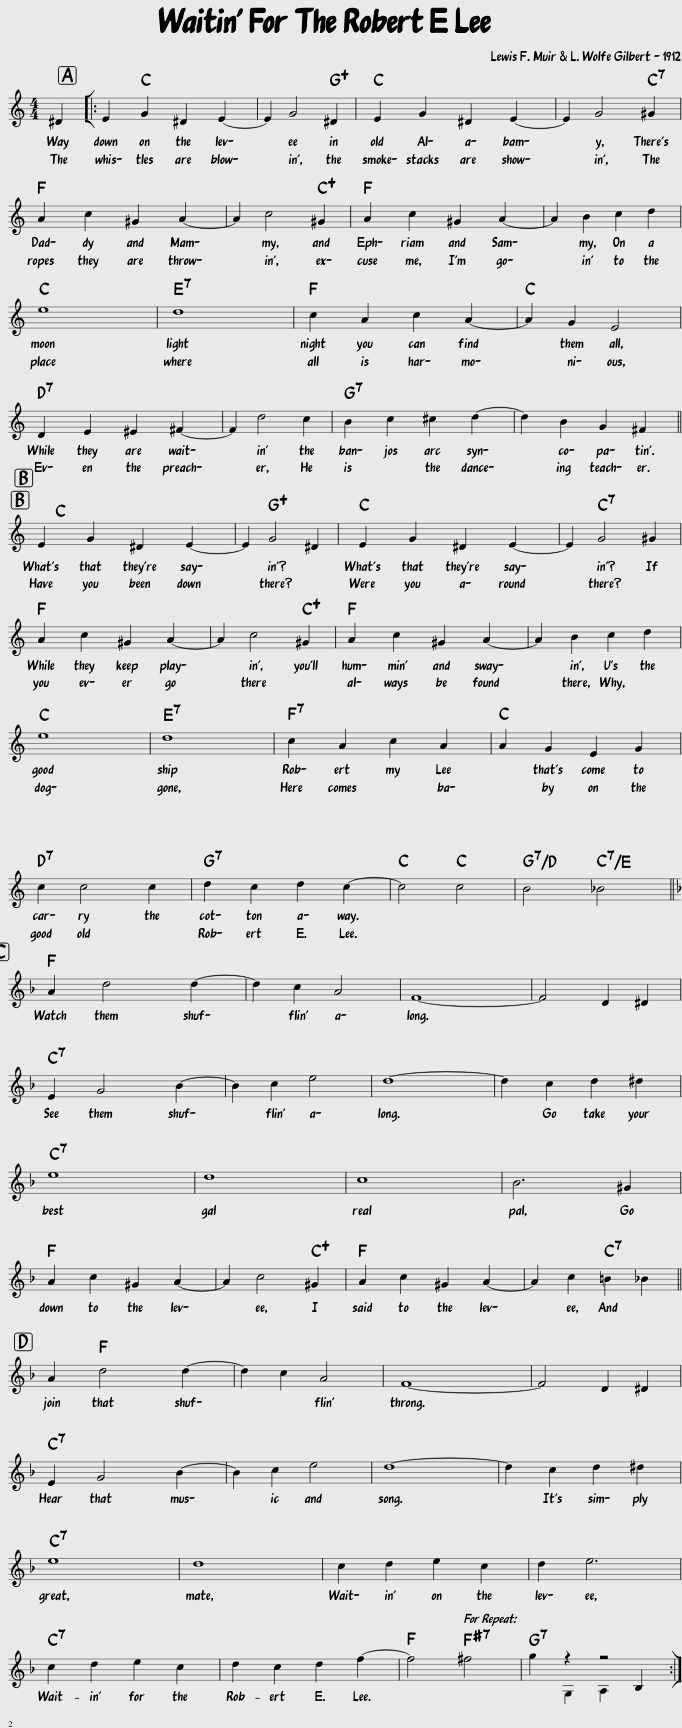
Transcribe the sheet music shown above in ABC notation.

X:1
%%score ( 1 2 )
L:1/8
M:4/4
I:linebreak $
K:C
V:1 treble
V:2 treble
V:1
 ^D2 |: E2 G2 ^D2 E2- | E2 G4 ^D2 | E2 G2 ^D2 E2- | E2 G4 ^G2 |$ %5
 A2 c2 ^G2 A2- | A2 c4 ^G2 | A2 c2 ^G2 A2- | A2 B2 c2 d2 |$ e8 | %10
 d8 | c2 A2 c2 A2- | A2 G2 E4 |$ D2 E2 ^E2 ^F2- | F2 d4 c2 | %15
 B2 c2 ^c2 d2- | d2 B2 G2 ^F2 ||$ E2 G2 ^D2 E2- | E2 G4 ^D2 | E2 G2 ^D2 E2- | %20
 E2 G4 ^G2 |$ A2 c2 ^G2 A2- | A2 c4 ^G2 | A2 c2 ^G2 A2- | A2 B2 c2 d2 |$ %25
 e8 | d8 | c2 A2 c2 A2 | A2 G2 E2 G2 |$ c2 c4 c2 | %30
 d2 c2 d2 c2- | c4 c4 | B4 _B4 ||$[K:F] A2 d4 d2- | d2 c2 A4 | %35
 F8- | F4 D2 ^D2 |$ E2 G4 B2- | B2 c2 e4 | d8- | %40
 d2 c2 d2 ^d2 |$ e8 | d8 | c8 | B6 ^G2 |$ %45
 A2 c2 ^G2 A2- | A2 c4 ^G2 | A2 c2 ^G2 A2- | A2 c2 =B2 _B2 ||$ A2 d4 d2- | %50
 d2 c2 A4 | F8- | F4 D2 ^D2 |$ E2 G4 B2- | B2 c2 e4 | %55
 d8- | d2 c2 d2 ^d2 |$ e8 | d8 | c2 d2 e2 c2 | %60
 d2 e6 |$ c2 d2 e2 c2 | d2 c2 d2 f2- | f4 ^f4 | g2 z2 z4 :| %65
V:2
 x2 |: x8 | x8 | x8 | x8 |$ %5
 x8 | x8 | x8 | x8 |$ x8 | %10
 x8 | x8 | x8 |$ x8 | x8 | %15
 x8 | x8 ||$ x8 | x8 | x8 | %20
 x8 |$ x8 | x8 | x8 | x8 |$ %25
 x8 | x8 | x8 | x8 |$ x8 | %30
 x8 | x8 | x8 ||$[K:F] x8 | x8 | %35
 x8 | x8 |$ x8 | x8 | x8 | %40
 x8 |$ x8 | x8 | x8 | x8 |$ %45
 x8 | x8 | x8 | x8 ||$ x8 | %50
 x8 | x8 | x8 |$ x8 | x8 | %55
 x8 | x8 |$ x8 | x8 | x8 | %60
 x8 |$ x8 | x8 | x8 | x2 G,2 A,2 B,2 :| %65
